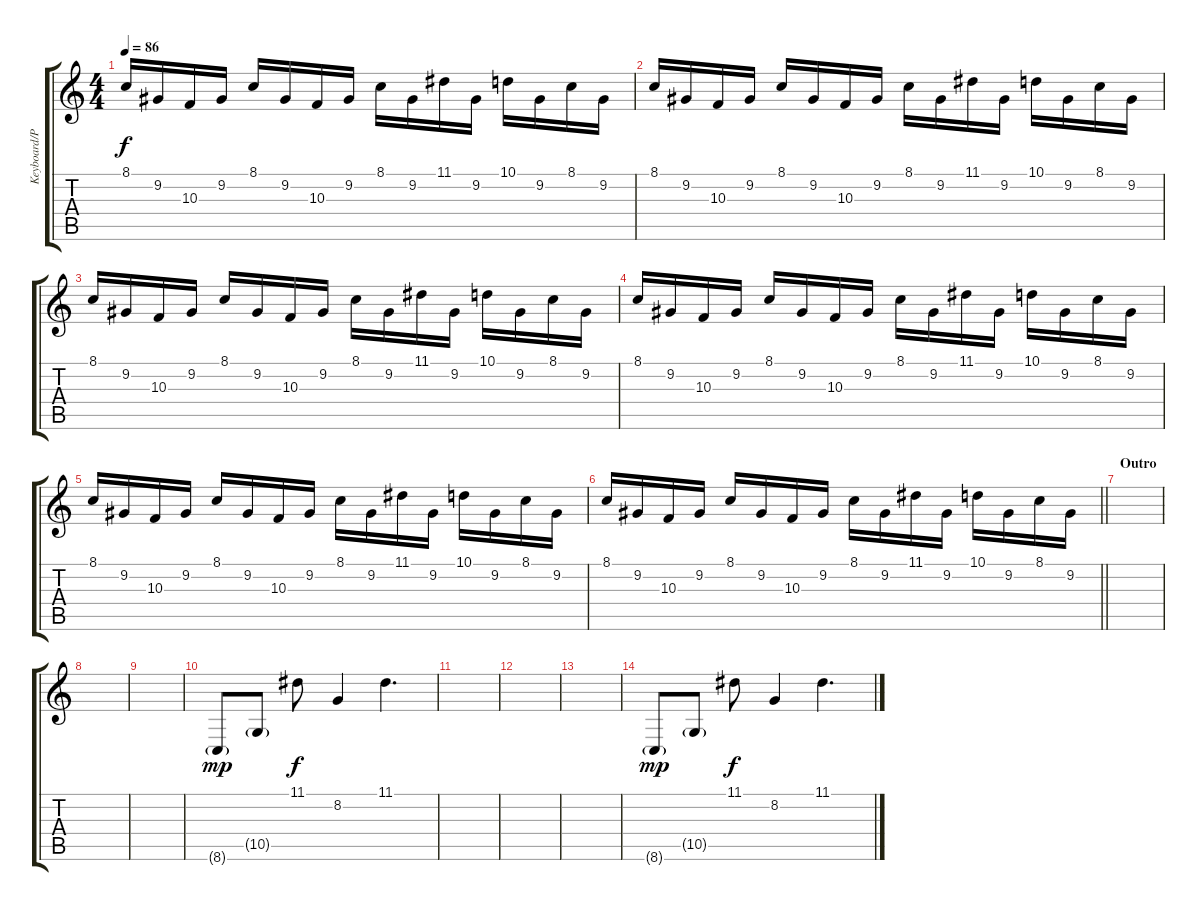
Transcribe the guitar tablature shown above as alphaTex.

\track ("Keyboard/Pad" "Keyboard/P") {instrument brightacousticpiano}
\staff {score tabs}
\tuning (E4 B3 G3 D3 A2 E2) {hide}
\ts (4 4)
\tempo 86
\clef g2
\ks aminor
8.1.16{dy f} 9.2.16 10.3.16 9.2.16 8.1.16 9.2.16 10.3.16 9.2.16 8.1.16 9.2.16 11.1.16 9.2.16 10.1.16 9.2.16 8.1.16 9.2.16 |
8.1.16 9.2.16 10.3.16 9.2.16 8.1.16 9.2.16 10.3.16 9.2.16 8.1.16 9.2.16 11.1.16 9.2.16 10.1.16 9.2.16 8.1.16 9.2.16 |
8.1.16 9.2.16 10.3.16 9.2.16 8.1.16 9.2.16 10.3.16 9.2.16 8.1.16 9.2.16 11.1.16 9.2.16 10.1.16 9.2.16 8.1.16 9.2.16 |
8.1.16 9.2.16 10.3.16 9.2.16 8.1.16 9.2.16 10.3.16 9.2.16 8.1.16 9.2.16 11.1.16 9.2.16 10.1.16 9.2.16 8.1.16 9.2.16 |
8.1.16 9.2.16 10.3.16 9.2.16 8.1.16 9.2.16 10.3.16 9.2.16 8.1.16 9.2.16 11.1.16 9.2.16 10.1.16 9.2.16 8.1.16 9.2.16 |
\barLineRight lightlight
8.1.16 9.2.16 10.3.16 9.2.16 8.1.16 9.2.16 10.3.16 9.2.16 8.1.16 9.2.16 11.1.16 9.2.16 10.1.16 9.2.16 8.1.16 9.2.16 |
\section ("" "Outro")
|
|
|
8.6{g}.8{dy mp} 10.5{g}.8 11.1.8{dy f} 8.2.4 11.1.4{d} |
|
|
|
8.6{g}.8{dy mp} 10.5{g}.8 11.1.8{dy f} 8.2.4 11.1.4{d}
